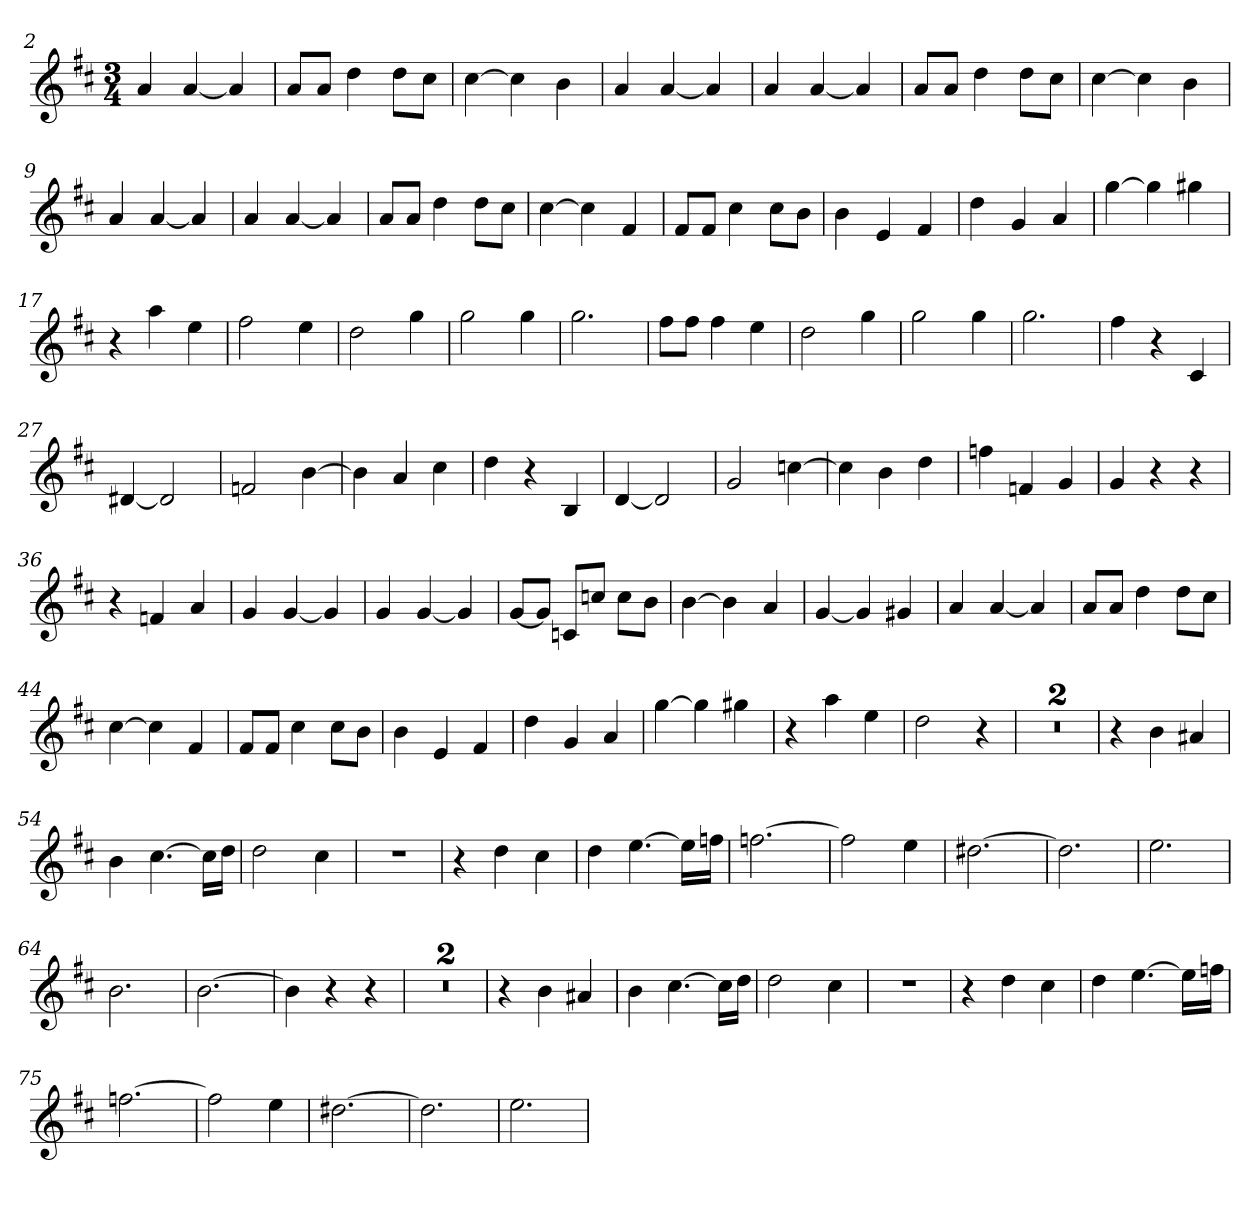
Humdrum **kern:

**kern
*part1
*staff1
*clefG2
*k[f#c#]
*D:
*M3/4
=2
4a
[4a
4a]
=3
8a/L
8a/J
4dd
8dd\L
8cc#\J
=4
[4cc#
4cc#]
4b
=5
4a
[4a
4a]
=6
4a
[4a
4a]
=7
8a/L
8a/J
4dd
8dd\L
8cc#\J
=8
[4cc#
4cc#]
4b
=9
4a
[4a
4a]
=10
4a
[4a
4a]
=11
8a/L
8a/J
4dd
8dd\L
8cc#\J
=12
[4cc#
4cc#]
4f#
=13
8f#/L
8f#/J
4cc#
8cc#\L
8b\J
=14
4b
4e
4f#
=15
4dd
4g
4a
=16
[4gg
4gg]
4gg#X
=17
4r
4aa
4ee
=18
2ff#
4ee
=19
2dd
4gg
=20
2gg
4gg
=21
2.gg
=22
8ff#\L
8ff#\J
4ff#
4ee
=23
2dd
4gg
=24
2gg
4gg
=25
2.gg
=26
4ff#
4r
4c#
=27
[4d#X
2d#]
=28
2fn
[4b
=29
4b]
4a
4cc#
=30
4dd
4r
4B
=31
[4d
2d]
=32
2g
[4ccn
=33
4cc]
4b
4dd
=34
4ffn
4fn
4g
=35
4g
4r
4r
=36
4r
4fn
4a
=37
4g
[4g
4g]
=38
4g
[4g
4g]
=39
[8g/L
8g/J]
8cn/L
8ccn/J
8cc\L
8b\J
=40
[4b
4b]
4a
=41
[4g
4g]
4g#X
=42
4a
[4a
4a]
=43
8a/L
8a/J
4dd
8dd\L
8cc#\J
=44
[4cc#
4cc#]
4f#
=45
8f#/L
8f#/J
4cc#
8cc#\L
8b\J
=46
4b
4e
4f#
=47
4dd
4g
4a
=48
[4gg
4gg]
4gg#X
=49
4r
4aa
4ee
=50
2dd
4r
=51
2.r
=52
2.r
=53
4r
4b
4a#X
=54
4b
[4.cc#
16cc#\LL]
16dd\JJ
=55
2dd
4cc#
=56
2.r
=57
4r
4dd
4cc#
=58
4dd
[4.ee
16ee\LL]
16ffn\JJ
=59
[2.ffn
=60
2ff]
4ee
=61
[2.dd#X
=62
2.dd#]
=63
2.ee
=64
2.b
=65
[2.b
=66
4b]
4r
4r
=67
2.r
=68
2.r
=69
4r
4b
4a#X
=70
4b
[4.cc#
16cc#\LL]
16dd\JJ
=71
2dd
4cc#
=72
2.r
=73
4r
4dd
4cc#
=74
4dd
[4.ee
16ee\LL]
16ffn\JJ
=75
[2.ffn
=76
2ff]
4ee
=77
[2.dd#X
=78
2.dd#]
=79
2.ee
=
*-
